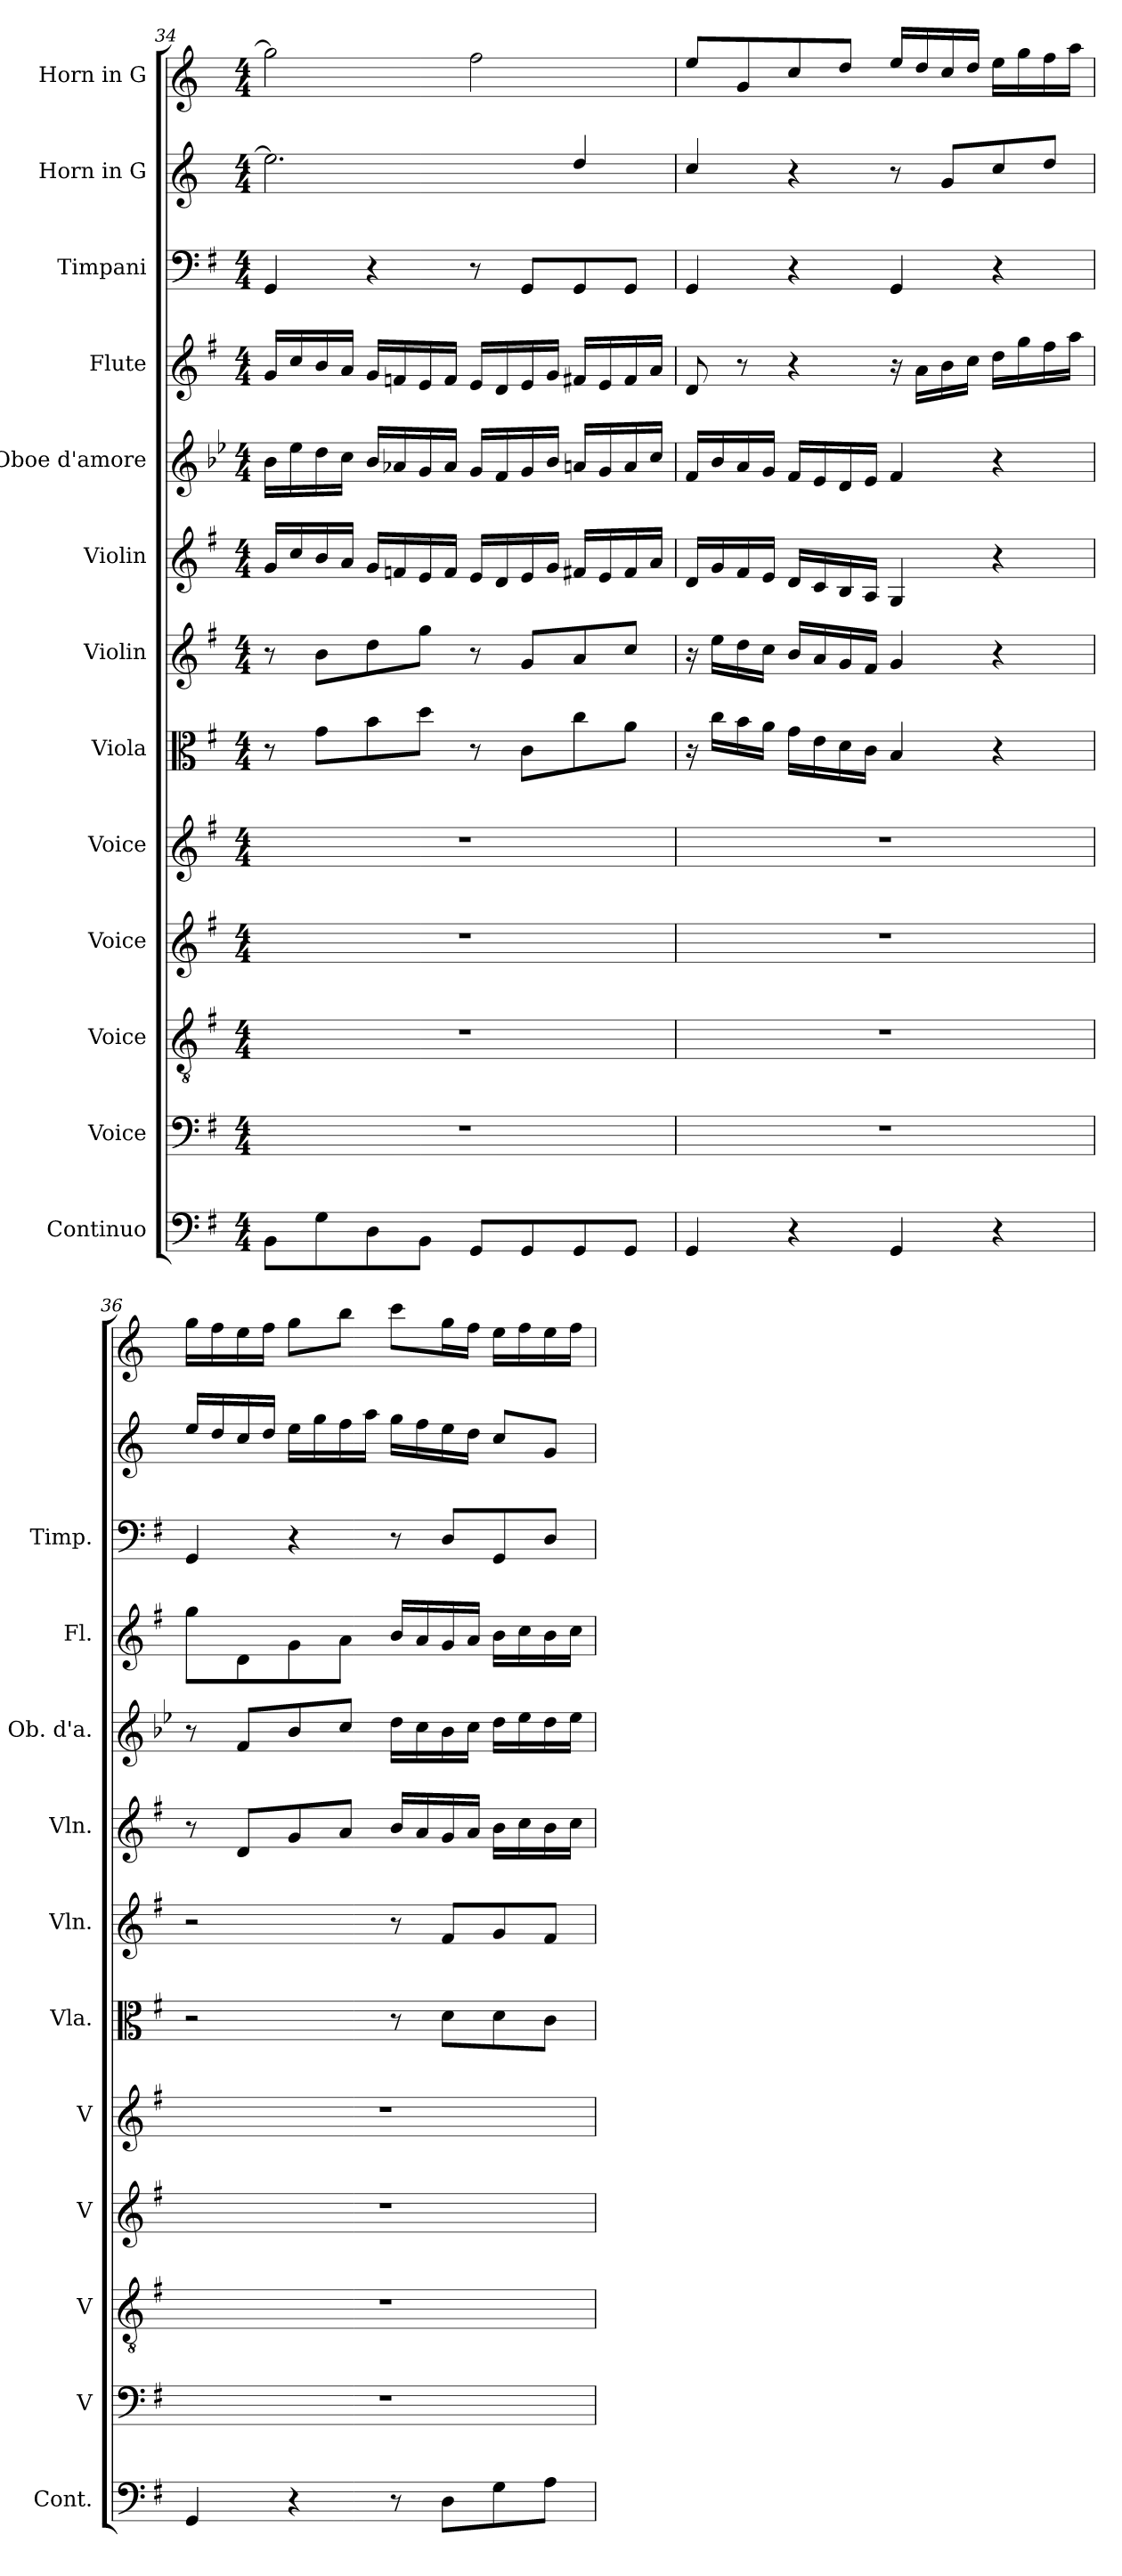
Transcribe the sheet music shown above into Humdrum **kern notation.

**kern	**kern	**kern	**kern	**kern	**kern	**kern	**kern	**kern	**kern	**kern	**kern	**kern
*part13	*part12	*part11	*part10	*part9	*part8	*part7	*part6	*part5	*part4	*part3	*part2	*part1
*staff13	*staff12	*staff11	*staff10	*staff9	*staff8	*staff7	*staff6	*staff5	*staff4	*staff3	*staff2	*staff1
*I"Continuo	*I"Voice	*I"Voice	*I"Voice	*I"Voice	*I"Viola	*I"Violin	*I"Violin	*I"Oboe d'amore	*I"Flute	*I"Timpani	*I"Horn in G	*I"Horn in G
*I'Cont.	*I'V	*I'V	*I'V	*I'V	*I'Vla.	*I'Vln.	*I'Vln.	*I'Ob. d'a.	*I'Fl.	*I'Timp.	*	*
*clefF4	*clefF4	*clefGv2	*clefG2	*clefG2	*clefC3	*clefG2	*clefG2	*clefG2	*clefG2	*clefF4	*clefG2	*clefG2
*ITrd7c12	*	*	*	*	*	*	*	*ITrd2c3	*	*	*ITrd3c5	*ITrd3c5
*k[f#]	*k[f#]	*k[f#]	*k[f#]	*k[f#]	*k[f#]	*k[f#]	*k[f#]	*k[f#]	*k[f#]	*k[f#]	*k[f#]	*k[f#]
*M4/4	*M4/4	*M4/4	*M4/4	*M4/4	*M4/4	*M4/4	*M4/4	*M4/4	*M4/4	*M4/4	*M4/4	*M4/4
=34	=34	=34	=34	=34	=34	=34	=34	=34	=34	=34	=34	=34
8BBB\L	1r	1r	1r	1r	8r	8r	16g/LL	16g\LL	16g/LL	4GG/	2.b\]	2dd\]
.	.	.	.	.	.	.	16cc/	16cc\	16cc/	.	.	.
8GG\	.	.	.	.	8g\L	8b\L	16b/	16b\	16b/	.	.	.
.	.	.	.	.	.	.	16a/JJ	16a\JJ	16a/JJ	.	.	.
8DD\	.	.	.	.	8b\	8dd\	16g/LL	16g/LL	16g/LL	4r	.	.
.	.	.	.	.	.	.	16fn/	16fn/	16fn/	.	.	.
8BBB\J	.	.	.	.	8dd\J	8gg\J	16e/	16e/	16e/	.	.	.
.	.	.	.	.	.	.	16f/JJ	16f/JJ	16f/JJ	.	.	.
8GGG/L	.	.	.	.	8r	8r	16e/LL	16e/LL	16e/LL	8r	.	2cc\
.	.	.	.	.	.	.	16d/	16d/	16d/	.	.	.
8GGG/	.	.	.	.	8c\L	8g/L	16e/	16e/	16e/	8GG/L	.	.
.	.	.	.	.	.	.	16g/JJ	16g/JJ	16g/JJ	.	.	.
8GGG/	.	.	.	.	8cc\	8a/	16f#X/LL	16f#X/LL	16f#X/LL	8GG/	4a/	.
.	.	.	.	.	.	.	16e/	16e/	16e/	.	.	.
8GGG/J	.	.	.	.	8a\J	8cc/J	16f#/	16f#/	16f#/	8GG/J	.	.
.	.	.	.	.	.	.	16a/JJ	16a/JJ	16a/JJ	.	.	.
!!LO:PB:g=z
=35	=35	=35	=35	=35	=35	=35	=35	=35	=35	=35	=35	=35
4GGG/	1r	1r	1r	1r	16r	16r	16d/LL	16d/LL	8d/	4GG/	4g/	8b/L
.	.	.	.	.	16cc\LL	16ee\LL	16g/	16g/	.	.	.	.
.	.	.	.	.	16b\	16dd\	16f#/	16f#/	8r	.	.	8d/
.	.	.	.	.	16a\JJ	16cc\JJ	16e/JJ	16e/JJ	.	.	.	.
4r	.	.	.	.	16g\LL	16b/LL	16d/LL	16d/LL	4r	4r	4r	8g/
.	.	.	.	.	16e\	16a/	16c/	16c/	.	.	.	.
.	.	.	.	.	16d\	16g/	16B/	16B/	.	.	.	8a/J
.	.	.	.	.	16c\JJ	16f#/JJ	16A/JJ	16c/JJ	.	.	.	.
4GGG/	.	.	.	.	4B/	4g/	4G/	4d/	16r	4GG/	8r	16b/LL
.	.	.	.	.	.	.	.	.	16a\LL	.	.	16a/
.	.	.	.	.	.	.	.	.	16b\	.	8d/L	16g/
.	.	.	.	.	.	.	.	.	16cc\JJ	.	.	16a/JJ
4r	.	.	.	.	4r	4r	4r	4r	16dd\LL	4r	8g/	16b\LL
.	.	.	.	.	.	.	.	.	16gg\	.	.	16dd\
.	.	.	.	.	.	.	.	.	16ff#\	.	8a/J	16cc\
.	.	.	.	.	.	.	.	.	16aa\JJ	.	.	16ee\JJ
=36	=36	=36	=36	=36	=36	=36	=36	=36	=36	=36	=36	=36
4GGG/	1r	1r	1r	1r	2r	2r	8r	8r	8gg\L	4GG/	16b/LL	16dd\LL
.	.	.	.	.	.	.	.	.	.	.	16a/	16cc\
.	.	.	.	.	.	.	8d/L	8d/L	8d\	.	16g/	16b\
.	.	.	.	.	.	.	.	.	.	.	16a/JJ	16cc\JJ
4r	.	.	.	.	.	.	8g/	8g/	8g\	4r	16b\LL	8dd\L
.	.	.	.	.	.	.	.	.	.	.	16dd\	.
.	.	.	.	.	.	.	8a/J	8a/J	8a\J	.	16cc\	8ff#\J
.	.	.	.	.	.	.	.	.	.	.	16ee\JJ	.
8r	.	.	.	.	8r	8r	16b/LL	16b\LL	16b/LL	8r	16dd\LL	8gg\L
.	.	.	.	.	.	.	16a/	16a\	16a/	.	16cc\	.
8DD\L	.	.	.	.	8d\L	8f#/L	16g/	16g\	16g/	8D/L	16b\	16dd\L
.	.	.	.	.	.	.	16a/JJ	16a\JJ	16a/JJ	.	16a\JJ	16cc\JJ
8GG\	.	.	.	.	8d\	8g/	16b\LL	16b\LL	16b\LL	8GG/	8g/L	16b\LL
.	.	.	.	.	.	.	16cc\	16cc\	16cc\	.	.	16cc\
8AA\J	.	.	.	.	8c\J	8f#/J	16b\	16b\	16b\	8D/J	8d/J	16b\
.	.	.	.	.	.	.	16cc\JJ	16cc\JJ	16cc\JJ	.	.	16cc\JJ
=	=	=	=	=	=	=	=	=	=	=	=	=
*-	*-	*-	*-	*-	*-	*-	*-	*-	*-	*-	*-	*-
